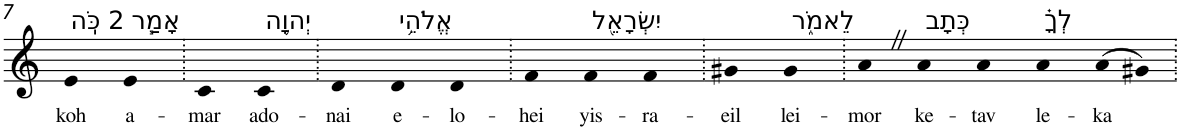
**kern	**text
*part1	*part1
*staff1	*staff1
*I"Piano	*
*I'Pno	*
!!LO:PB:g=z
*clefG2	*
*k[]	*
=7	=7
!LO:TX:a:t=2 כֹּֽה	!
!	!LO:LY:b
4e	koh
!LO:TX:a:t=אָמַ֧ר	!
!	!LO:LY:b
4e	a-
=8.	=8.
!	!LO:LY:b
4c	-mar
!LO:TX:a:t=יְהוָ֛ה	!
!	!LO:LY:b
4c	ado-
=9.	=9.
!	!LO:LY:b
4d	-nai
!LO:TX:a:t=אֱלֹהֵ֥י	!
!	!LO:LY:b
4d	e-
!	!LO:LY:b
4d	-lo-
=10.	=10.
!	!LO:LY:b
4f	-hei
!LO:TX:a:t=יִשְׂרָאֵ֖ל	!
!	!LO:LY:b
4f	yis-
!	!LO:LY:b
4f	-ra-
=11.	=11.
!	!LO:LY:b
4g#X	-eil
!LO:TX:a:t=לֵאמֹ֑ר	!
!	!LO:LY:b
4g#	lei-
=12.	=12.
!	!LO:LY:b
4aZ	-mor
!LO:TX:a:t=כְּתָב	!
!	!LO:LY:b
4a	ke-
!	!LO:LY:b
4a	-tav
!LO:TX:a:t=לְךָ֗	!
!	!LO:LY:b
4a	le-
!	!LO:LY:b
(>8a	-ka
8g#X)	.
=.	=.
*-	*-
